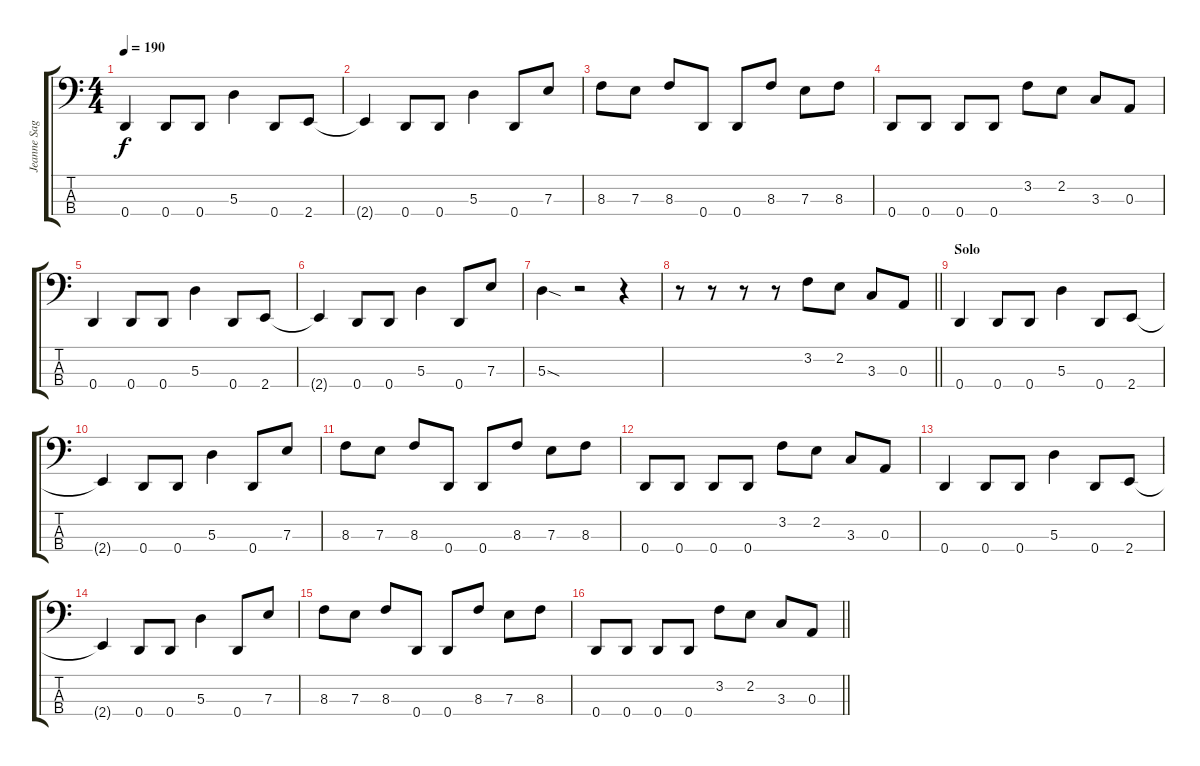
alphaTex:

\track ("Jeanne Sagan" "Jeanne Sag") {instrument electricbassfinger}
\staff {score tabs}
\tuning (G2 D2 A1 D1) {hide}
\ts (4 4)
\tempo 190
\clef f4
\ks c
0.4.4{dy f} 0.4.8 0.4.8 5.3.4 0.4.8 2.4.8 |
2.4{t}.4 0.4.8 0.4.8 5.3.4 0.4.8 7.3.8 |
8.3.8 7.3.8 8.3.8 0.4.8 0.4.8 8.3.8 7.3.8 8.3.8 |
0.4.8 0.4.8 0.4.8 0.4.8 3.2.8 2.2.8 3.3.8 0.3.8 |
0.4.4 0.4.8 0.4.8 5.3.4 0.4.8 2.4.8 |
2.4{t}.4 0.4.8 0.4.8 5.3.4 0.4.8 7.3.8 |
5.3{sod}.4 r.2 r.4 |
\barLineRight lightlight
r.8 r.8 r.8 r.8 3.2.8 2.2.8 3.3.8 0.3.8 |
\section ("" "Solo")
0.4.4 0.4.8 0.4.8 5.3.4 0.4.8 2.4.8 |
2.4{t}.4 0.4.8 0.4.8 5.3.4 0.4.8 7.3.8 |
8.3.8 7.3.8 8.3.8 0.4.8 0.4.8 8.3.8 7.3.8 8.3.8 |
0.4.8 0.4.8 0.4.8 0.4.8 3.2.8 2.2.8 3.3.8 0.3.8 |
0.4.4 0.4.8 0.4.8 5.3.4 0.4.8 2.4.8 |
2.4{t}.4 0.4.8 0.4.8 5.3.4 0.4.8 7.3.8 |
8.3.8 7.3.8 8.3.8 0.4.8 0.4.8 8.3.8 7.3.8 8.3.8 |
\barLineRight lightlight
0.4.8 0.4.8 0.4.8 0.4.8 3.2.8 2.2.8 3.3.8 0.3.8
